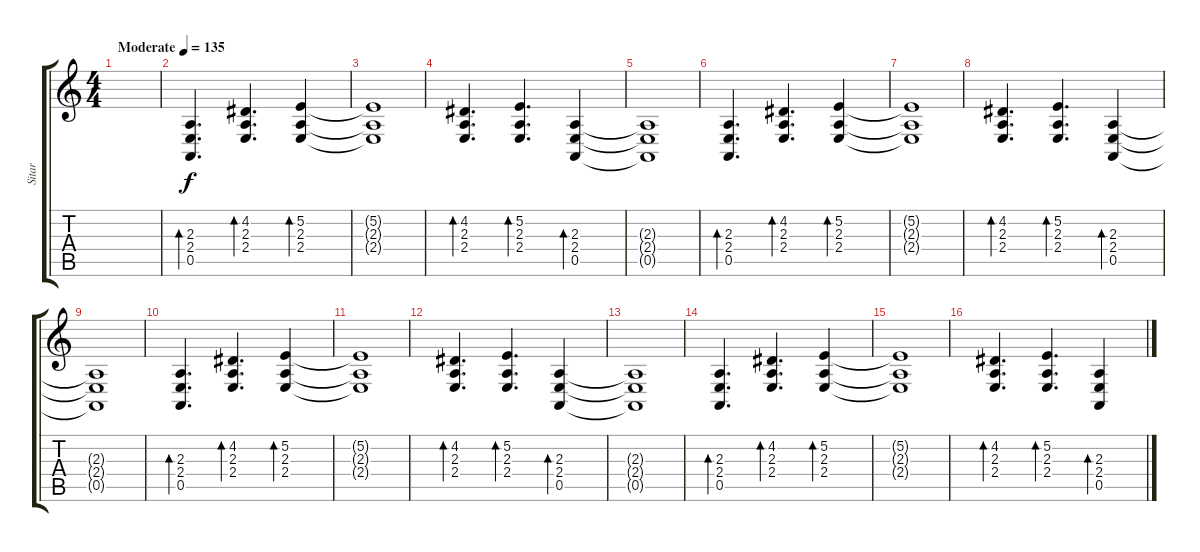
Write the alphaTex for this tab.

\track ("Sitar" "Sitar") {instrument sitar}
\staff {score tabs}
\tuning (E4 B3 G3 D3 A2 E2) {hide}
\ts (4 4)
\tempo (135 "Moderate")
\clef g2
\ks c
|
(2.3 2.4 0.5).4{d bd 240} (4.2 2.3 2.4).4{d bd 240} (5.2 2.3 2.4).4{bd 240} |
(5.2{t} 2.3{t} 2.4{t}).1 |
(4.2 2.3 2.4).4{d bd 240} (5.2 2.3 2.4).4{d bd 240} (2.3 2.4 0.5).4{bd 240} |
(2.3{t} 2.4{t} 0.5{t}).1 |
(2.3 2.4 0.5).4{d bd 240} (4.2 2.3 2.4).4{d bd 240} (5.2 2.3 2.4).4{bd 240} |
(5.2{t} 2.3{t} 2.4{t}).1 |
(4.2 2.3 2.4).4{d bd 240} (5.2 2.3 2.4).4{d bd 240} (2.3 2.4 0.5).4{bd 240} |
(2.3{t} 2.4{t} 0.5{t}).1 |
(2.3 2.4 0.5).4{d bd 240} (4.2 2.3 2.4).4{d bd 240} (5.2 2.3 2.4).4{bd 240} |
(5.2{t} 2.3{t} 2.4{t}).1 |
(4.2 2.3 2.4).4{d bd 240} (5.2 2.3 2.4).4{d bd 240} (2.3 2.4 0.5).4{bd 240} |
(2.3{t} 2.4{t} 0.5{t}).1 |
(2.3 2.4 0.5).4{d bd 240} (4.2 2.3 2.4).4{d bd 240} (5.2 2.3 2.4).4{bd 240} |
(5.2{t} 2.3{t} 2.4{t}).1 |
(4.2 2.3 2.4).4{d bd 240} (5.2 2.3 2.4).4{d bd 240} (2.3 2.4 0.5).4{bd 240}
